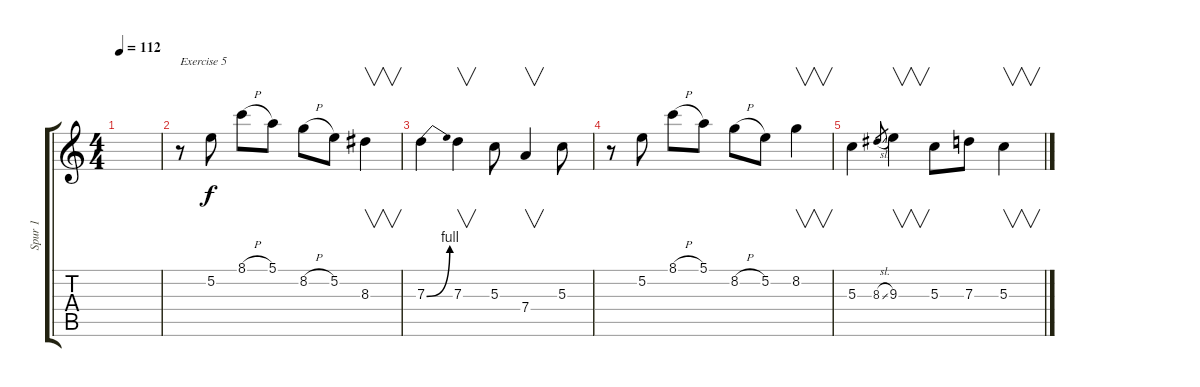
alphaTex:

\track ("Spur 1" "Spur 1") {instrument overdrivenguitar}
\staff {score tabs}
\tuning (E4 B3 G3 D3 A2 E2) {hide}
\ts (4 4)
\tempo 112
\clef g2
\ks c
|
r.8{txt "Exercise 5"} 5.2.8 8.1{h}.8 5.1.8 8.2{h}.8 5.2.8 8.3.4{v} |
7.3{be (bend 0 0 60 4)}.4 7.3.4{v} 5.3.8 7.4.4{v} 5.3.8 |
r.8 5.2.8 8.1{h}.8 5.1.8 8.2{h}.8 5.2.8 8.2.4{v} |
5.3.4 8.3{sl}.8{gr} 9.3.4{v} 5.3.8 7.3.8 5.3.4{v}
